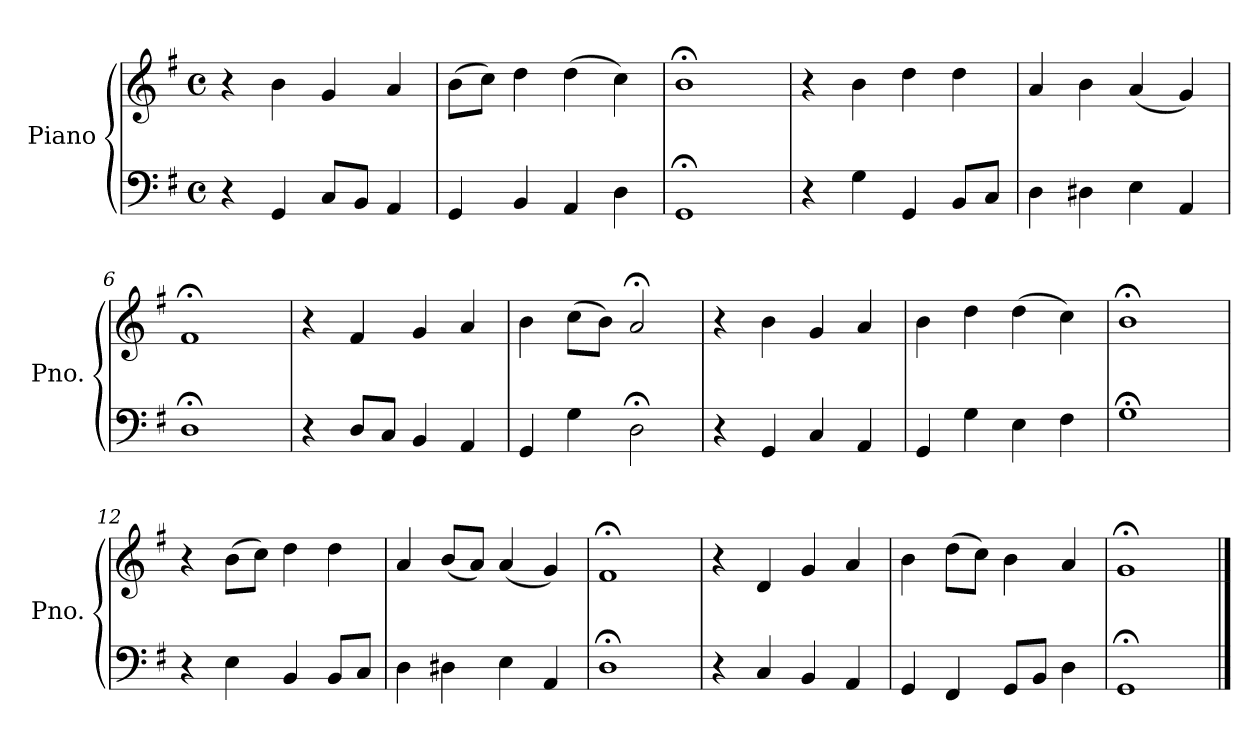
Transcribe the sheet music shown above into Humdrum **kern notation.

**kern	**kern
*part1	*part1
*staff2	*staff1
*I"Piano	*
*I'Pno.	*
*clefF4	*clefG2
*k[f#]	*k[f#]
*M4/4	*M4/4
*met(c)	*met(c)
=1	=1
4r	4r
4GG/	4b\
8C/L	4g/
8BB/J	.
4AA/	4a/
=2	=2
4GG/	(8b\L
.	8cc\J)
4BB/	4dd\
4AA/	(4dd\
4D\	4cc\)
=3	=3
1GG;<	1b;<
=4	=4
4r	4r
4G\	4b\
4GG/	4dd\
8BB/L	4dd\
8C/J	.
=5	=5
4D\	4a/
4D#X\	4b\
4E\	(4a/
4AA/	4g/)
=6	=6
1D;<	1f#;<
=7	=7
4r	4r
8D/L	4f#/
8C/J	.
4BB/	4g/
4AA/	4a/
!!LO:LB:g=z
=8	=8
4GG/	4b\
4G\	(8cc\L
.	8b\J)
2D;<\	2a;</
=9	=9
4r	4r
4GG/	4b\
4C/	4g/
4AA/	4a/
=10	=10
4GG/	4b\
4G\	4dd\
4E\	(4dd\
4F#\	4cc\)
=11	=11
1G;<	1b;<
=12	=12
4r	4r
4E\	(8b\L
.	8cc\J)
4BB/	4dd\
8BB/L	4dd\
8C/J	.
=13	=13
4D\	4a/
4D#X\	(8b/L
.	8a/J)
4E\	(4a/
4AA/	4g/)
=14	=14
1D;<	1f#;<
=15	=15
4r	4r
4C/	4d/
4BB/	4g/
4AA/	4a/
!!LO:LB:g=z
=16	=16
4GG/	4b\
4FF#/	(8dd\L
.	8cc\J)
8GG/L	4b\
8BB/J	.
4D\	4a/
=17	=17
1GG;<	1g;<
==	==
*-	*-
